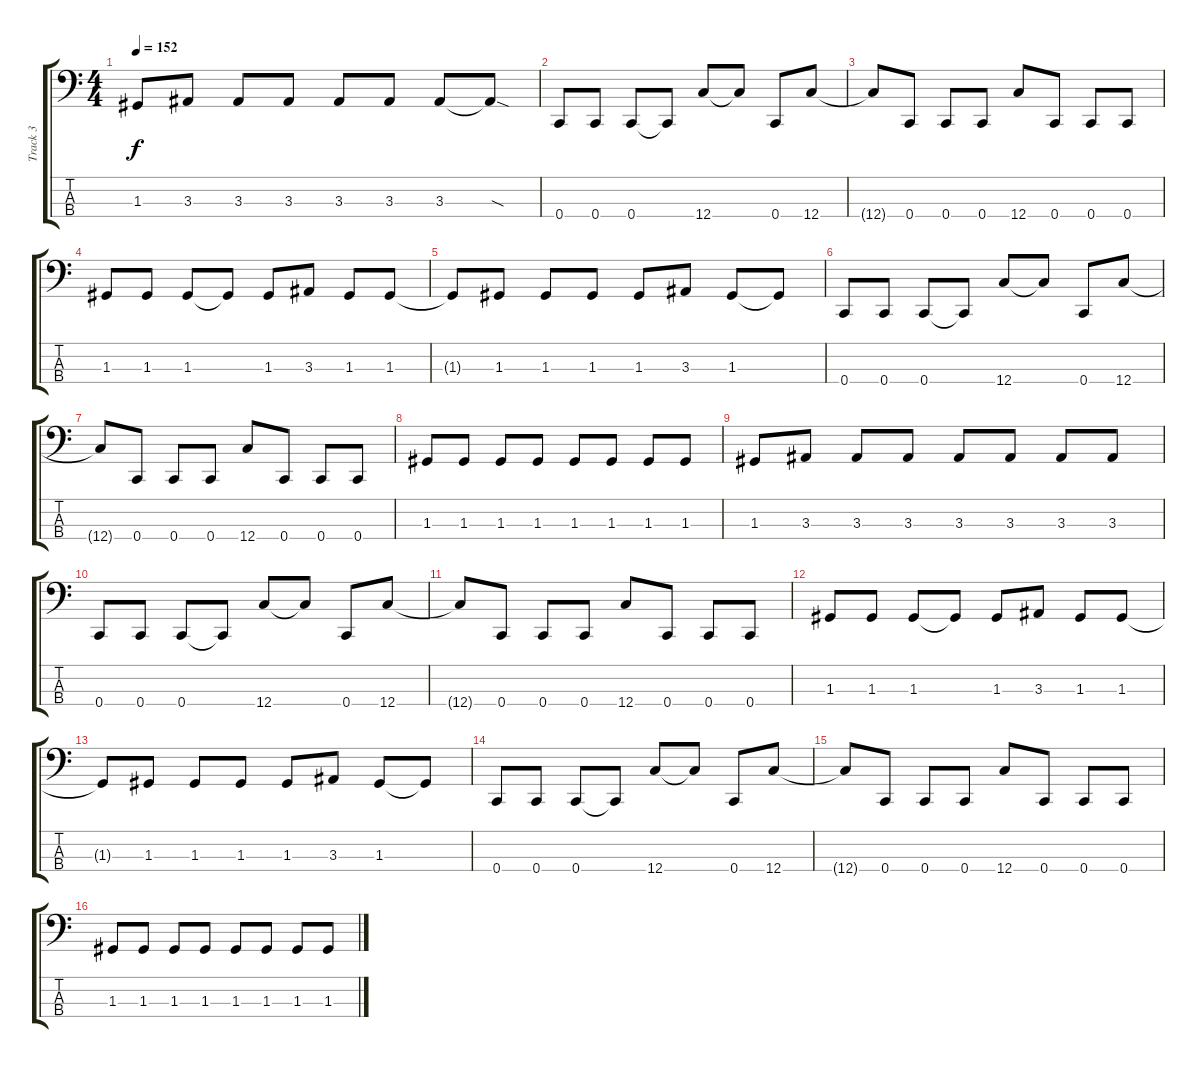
\track ("Track 3" "Track 3") {instrument electricbassfinger}
\staff {score tabs}
\tuning (F2 C2 G1 C1) {hide}
\ts (4 4)
\tempo 152
\clef f4
\ks c
1.3.8{dy f} 3.3.8 3.3.8 3.3.8 3.3.8 3.3.8 3.3.8 3.3{sod t}.8 |
0.4.8 0.4.8 0.4.8 0.4{t}.8 12.4.8 12.4{t}.8 0.4.8 12.4.8 |
12.4{t}.8 0.4.8 0.4.8 0.4.8 12.4.8 0.4.8 0.4.8 0.4.8 |
1.3.8 1.3.8 1.3.8 1.3{t}.8 1.3.8 3.3.8 1.3.8 1.3.8 |
1.3{t}.8 1.3.8 1.3.8 1.3.8 1.3.8 3.3.8 1.3.8 1.3{t}.8 |
0.4.8 0.4.8 0.4.8 0.4{t}.8 12.4.8 12.4{t}.8 0.4.8 12.4.8 |
12.4{t}.8 0.4.8 0.4.8 0.4.8 12.4.8 0.4.8 0.4.8 0.4.8 |
1.3.8 1.3.8 1.3.8 1.3.8 1.3.8 1.3.8 1.3.8 1.3.8 |
1.3.8 3.3.8 3.3.8 3.3.8 3.3.8 3.3.8 3.3.8 3.3.8 |
0.4.8 0.4.8 0.4.8 0.4{t}.8 12.4.8 12.4{t}.8 0.4.8 12.4.8 |
12.4{t}.8 0.4.8 0.4.8 0.4.8 12.4.8 0.4.8 0.4.8 0.4.8 |
1.3.8 1.3.8 1.3.8 1.3{t}.8 1.3.8 3.3.8 1.3.8 1.3.8 |
1.3{t}.8 1.3.8 1.3.8 1.3.8 1.3.8 3.3.8 1.3.8 1.3{t}.8 |
0.4.8 0.4.8 0.4.8 0.4{t}.8 12.4.8 12.4{t}.8 0.4.8 12.4.8 |
12.4{t}.8 0.4.8 0.4.8 0.4.8 12.4.8 0.4.8 0.4.8 0.4.8 |
1.3.8 1.3.8 1.3.8 1.3.8 1.3.8 1.3.8 1.3.8 1.3.8
